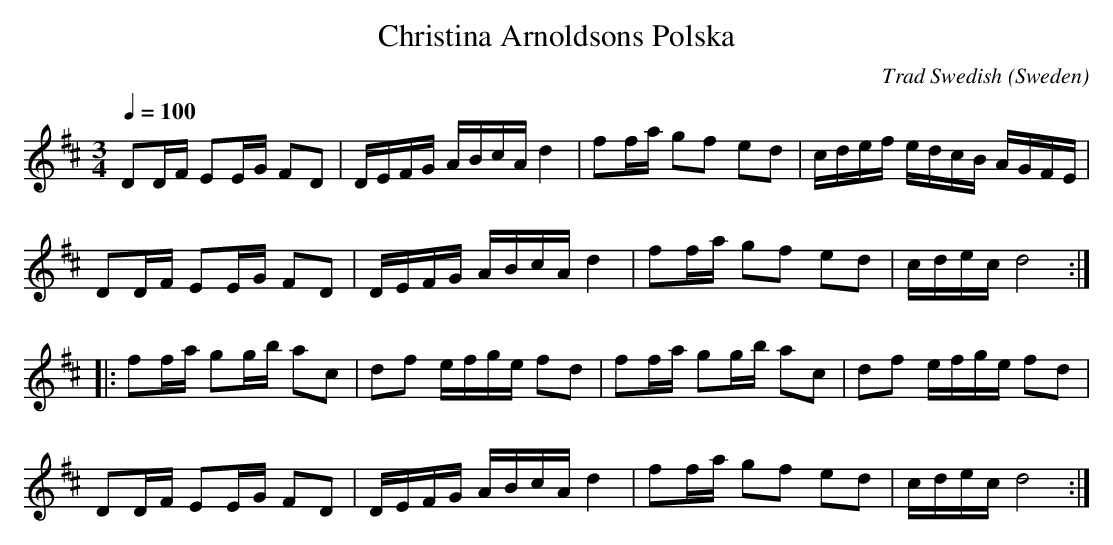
X:1
T:Christina Arnoldsons Polska
C:Trad Swedish
L:1/8
M:3/4
O:Sweden
Q:1/4=100
K:D
DD/2F/2 EE/2G/2 FD|D/2E/2F/2G/2 A/2B/2c/2A/2 d2|ff/2a/2 gf ed|c/2d/2e/2f/2 e/2d/2c/2B/2 A/2G/2F/2E/2|
DD/2F/2 EE/2G/2 FD|D/2E/2F/2G/2 A/2B/2c/2A/2 d2|ff/2a/2 gf ed|c/2d/2e/2c/2 d4:|
|:ff/2a/2 gg/2b/2 ac|df e/2f/2g/2e/2 fd|ff/2a/2 gg/2b/2 ac|df e/2f/2g/2e/2 fd|
DD/2F/2 EE/2G/2 FD|D/2E/2F/2G/2 A/2B/2c/2A/2 d2|ff/2a/2 gf ed|c/2d/2e/2c/2 d4:|
